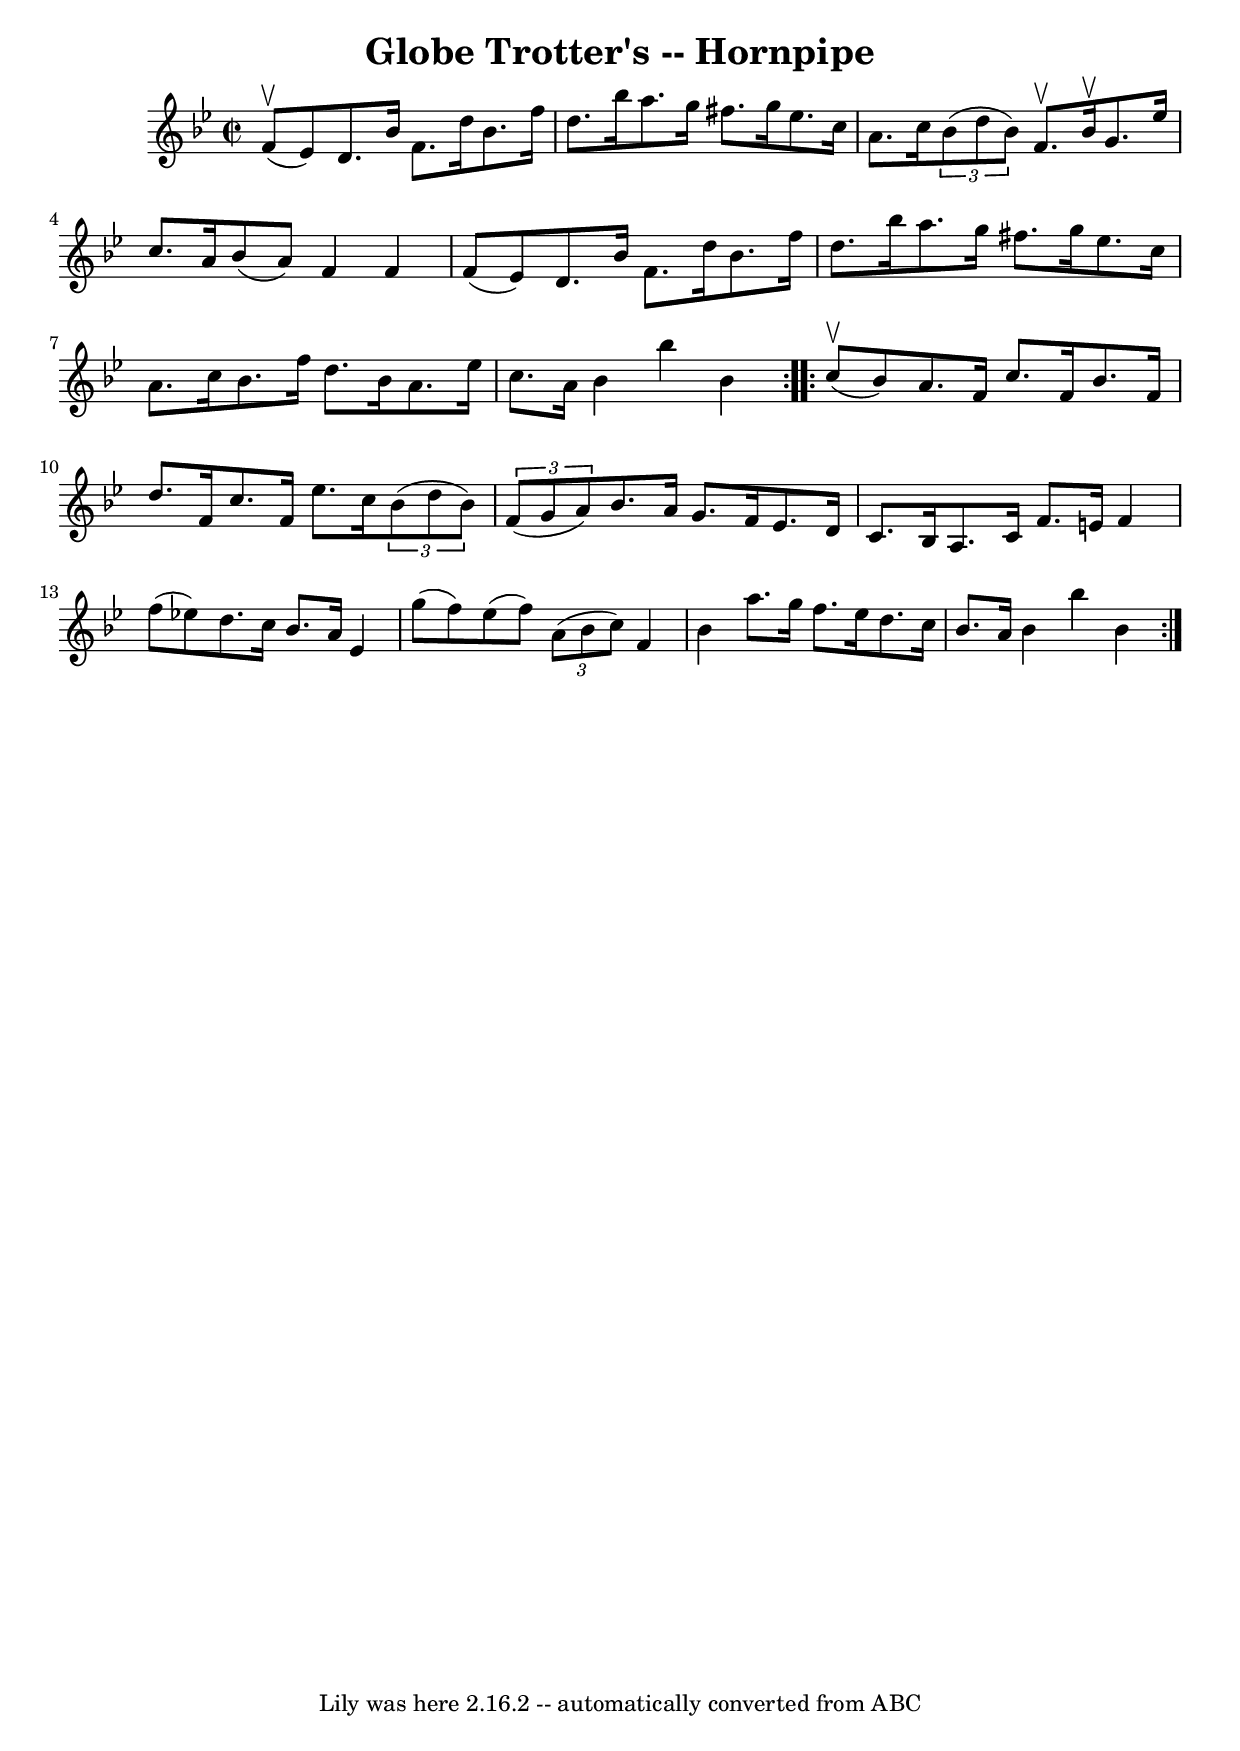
\version "2.16.2"
\include "Mammoth.ily"
\header {
  %% book = "Cole's 1000 Fiddle Tunes"
  crossRefNumber = "1"
  footnotes = ""
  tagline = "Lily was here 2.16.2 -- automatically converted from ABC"
  title = "Globe Trotter's -- Hornpipe"

}
voicedefault =  {



  \repeat volta 2 {

    \override Staff.TimeSignature #'style = #'C
    \time 2/2 
    \key bes \major f'8 (^\upbow ees'8) |
    d'8.    
    bes'16 f'8. d''16 bes'8. f''16 d''8. bes''16  |
    
    a''8. g''16 fis''8. g''16 ees''8. c''16 a'8. c''16  
    |
    \times 2/3 { bes'8 (d''8 bes'8) 
	       } f'8.^\upbow bes'16^\upbow g'8. ees''16 c''8. a'16  |
    bes'8 (a'8) f'4  
    f'4 f'8 (ees'8) |
    d'8. bes'16 f'8. d''16    
    bes'8. f''16 d''8. bes''16  |
    a''8. g''16 fis''8.    
    g''16 ees''8. c''16 a'8. c''16  |
    bes'8. f''16 d''8. 
    bes'16 a'8. ees''16 c''8. a'16  |
    bes'4 bes''4    
    bes'4  
  }     
  \repeat volta 2 {
    c''8 (^\upbow bes'8) |
    a'8.    
    f'16 c''8. f'16 bes'8. f'16 d''8. f'16  |
    c''8.    
    f'16 ees''8. c''16    \times 2/3 { bes'8 (d''8 bes'8) 
				     }   
    \times 2/3 { f'8 (g'8 a'8) 
	       } |
    bes'8. a'16 g'8.    
    f'16 ees'8. d'16 c'8. bes16  |
    a8. c'16 f'8. e'16 
    f'4 f''8 (ees''!8) |
    d''8. c''16 bes'8. a'16    
    ees'4 g''8 (f''8) |
    ees''8 (f''8)   \times 2/3 { a'8 
				 (bes'8 c''8) 
			       } f'4 bes'4  |
    a''8. g''16 f''8.    
    ees''16 d''8. c''16 bes'8. a'16  |
    bes'4 bes''4    
    bes'4  
  }   

}

\score{
  <<

    \context Staff="default"
    {
      \voicedefault 
      
    }

  >>
  \layout {
    
  }
  \midi {
  }

}
